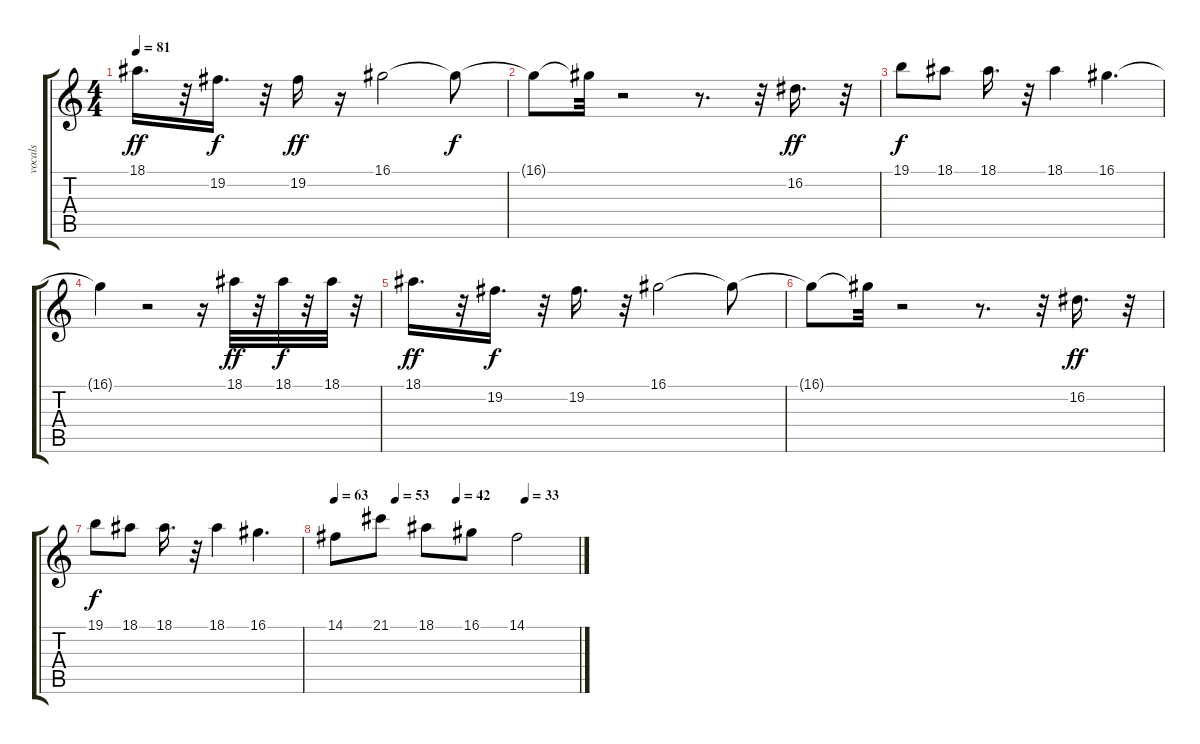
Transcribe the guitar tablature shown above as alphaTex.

\track ("vocals  " "vocals  ") {instrument stringensemble1}
\staff {score tabs}
\tuning (E4 B3 G3 D3 A2 E2) {hide}
\ts (4 4)
\tempo 81
\clef g2
\ks c
18.1.16{d dy ff} r.32 19.2.16{d dy f} r.32 19.2.16{dy ff} r.16 16.1.2 16.1{t}.8{dy f} |
16.1{t}.8 16.1{t}.32 r.2 r.8{d} r.32 16.2.16{d dy ff} r.32 |
19.1.8{dy f} 18.1.8 18.1.16{d} r.32 18.1.4 16.1.4{d} |
16.1{t}.4 r.2 r.16 18.1.32{dy ff} r.32 18.1.32{dy f} r.32 18.1.32 r.32 |
18.1.16{d dy ff} r.32 19.2.16{d dy f} r.32 19.2.16{d} r.32 16.1.2 16.1{t}.8 |
16.1{t}.8 16.1{t}.32 r.2 r.8{d} r.32 16.2.16{d dy ff} r.32 |
19.1.8{dy f} 18.1.8 18.1.16{d} r.32 18.1.4 16.1.4{d} |
\tempo 63
\tempo (53 0.25)
\tempo (42 0.5)
\tempo (33 0.78125)
14.1.8 21.1.8 18.1.8 16.1.8 14.1.2
